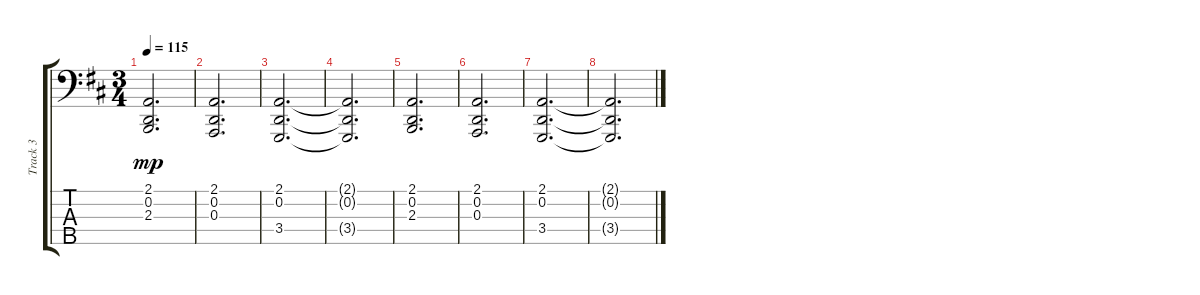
\track ("Track 3" "Track 3") {instrument acousticgrandpiano}
\staff {score tabs}
\tuning (G2 D2 A1 E1 B0) {hide}
\ts (3 4)
\tempo 115
\clef f4
\ks d
(2.1 0.2 2.3).2{d dy mp} |
(2.1 0.2 0.3).2{d} |
(2.1 0.2 3.4).2{d} |
(2.1{t} 0.2{t} 3.4{t}).2{d} |
(2.1 0.2 2.3).2{d} |
(2.1 0.2 0.3).2{d} |
(2.1 0.2 3.4).2{d} |
(2.1{t} 0.2{t} 3.4{t}).2{d}
